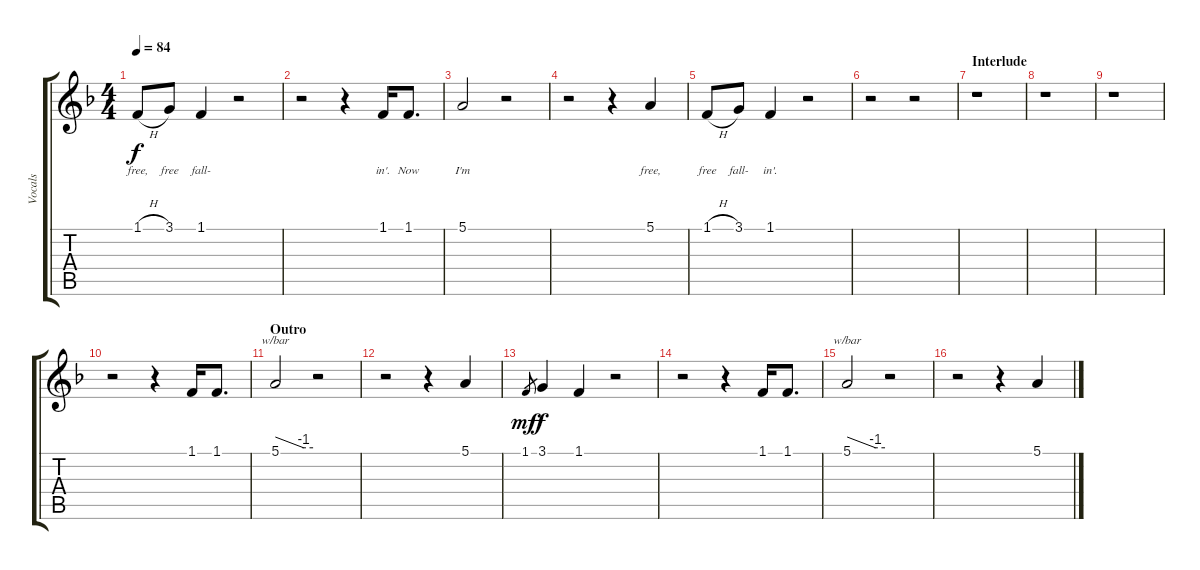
\track ("Vocals" "Vocals") {instrument altosax}
\staff {score tabs}
\tuning (E4 B3 G3 D3 A2 E2) {hide}
\ts (4 4)
\tempo 84
\clef g2
\ks f
1.1{h}.8{lyrics (0 "free,") lyrics (1 "") lyrics (2 "") lyrics (3 "") lyrics (4 "") dy f} 3.1.8{lyrics (0 "free") lyrics (1 "") lyrics (2 "") lyrics (3 "") lyrics (4 "")} 1.1.4{lyrics (0 "fall-") lyrics (1 "") lyrics (2 "") lyrics (3 "") lyrics (4 "")} r.2 |
r.2 r.4 1.1.16{lyrics (0 "in'.") lyrics (1 "") lyrics (2 "") lyrics (3 "") lyrics (4 "")} 1.1.8{d lyrics (0 "Now") lyrics (1 "") lyrics (2 "") lyrics (3 "") lyrics (4 "")} |
5.1.2{lyrics (0 "I'm") lyrics (1 "") lyrics (2 "") lyrics (3 "") lyrics (4 "")} r.2 |
r.2 r.4 5.1.4{lyrics (0 "free,") lyrics (1 "") lyrics (2 "") lyrics (3 "") lyrics (4 "")} |
1.1{h}.8{lyrics (0 "free") lyrics (1 "") lyrics (2 "") lyrics (3 "") lyrics (4 "")} 3.1.8{lyrics (0 "fall-") lyrics (1 "") lyrics (2 "") lyrics (3 "") lyrics (4 "")} 1.1.4{lyrics (0 "in'.") lyrics (1 "") lyrics (2 "") lyrics (3 "") lyrics (4 "")} r.2 |
r.2 r.2 |
\section ("" "Interlude")
r.1 |
r.1 |
r.1 |
r.2 r.4 1.1.16 1.1.8{d} |
\section ("" "Outro")
5.1.2{tbe (custom default 0 0 45 -4 60 -4)} r.2 |
r.2 r.4 5.1.4 |
1.1.8{gr dy mf} 3.1.4{dy f} 1.1.4 r.2 |
r.2 r.4 1.1.16 1.1.8{d} |
5.1.2{tbe (custom default 0 0 45 -4 60 -4)} r.2 |
r.2 r.4 5.1.4
